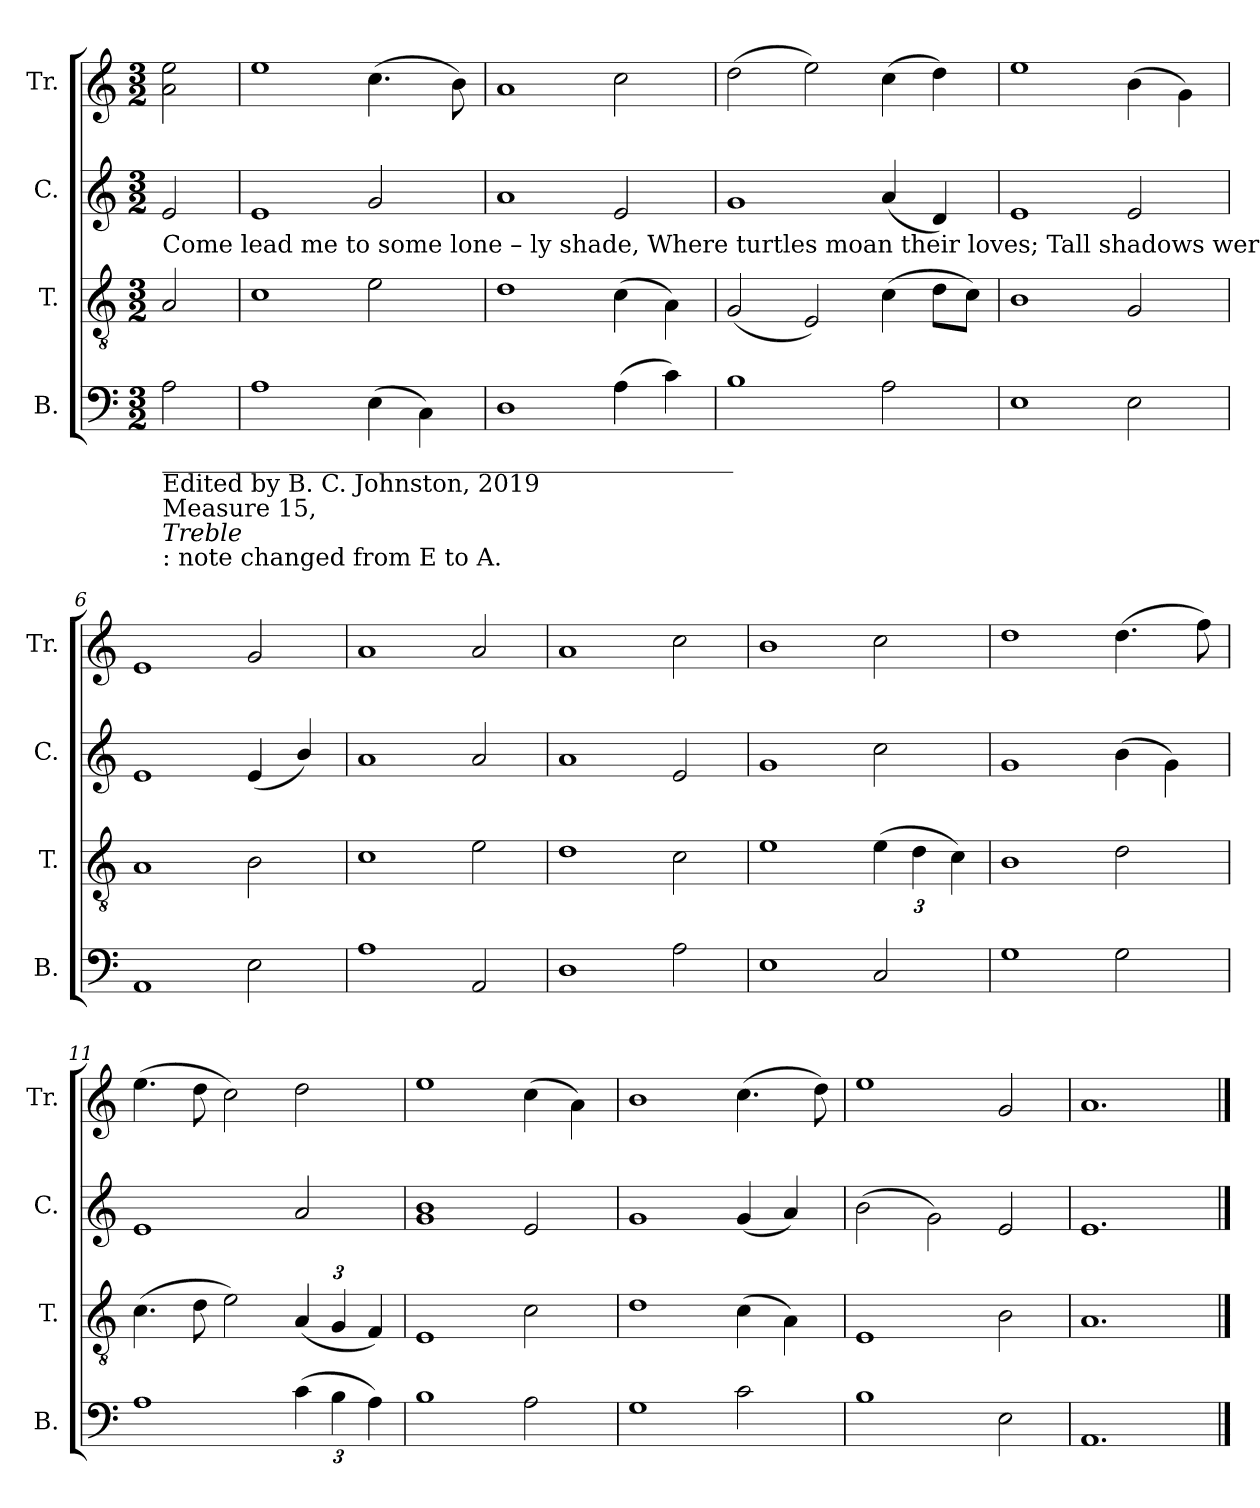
**kern	**kern	**kern	**kern
*part4	*part3	*part2	*part1
*staff4	*staff3	*staff2	*staff1
*I"B.	*I"T.	*I"C.	*I"Tr.
*I'B.	*I'T.	*I'C.	*I'Tr.
*clefF4	*clefGv2	*clefG2	*clefG2
*k[]	*k[]	*k[]	*k[]
*M3/2	*M3/2	*M3/2	*M3/2
*MM120	*MM120	*MM120	*MM120
=1	=1	=1	=1
!	!	!LO:TX:b:t=Come lead  me     to   some   lone – ly    shade, Where turtles moan their loves; Tall  shadows  were  for        lo       –      vers       made,  And grief becomes the groves.	!
!LO:TX:b:t=_______________________________________________	!	!	!
!LO:TX:b:t=Edited by B. C. Johnston, 2019	!	!	!
!LO:TX:b:t=Measure 15,	!	!	!
!LO:TX:b:i:t=Treble	!	!	!
!LO:TX:b:t=&colon; note changed from E to A.	!	!	!
2A!\	2A!/	2e!/	2a!\ 2ee!\
=2	=2	=2	=2
1A!	1c!	1e!	1ee!
(>4E!\	2e!\	2g!/	(>4.cc!\
4C!\)	.	.	.
.	.	.	8b!\)
=3	=3	=3	=3
1D!	1d!	1a!	1a!
(>4A!\	(>4c!\	2e!/	2cc!\
4c!\)	4A!\)	.	.
=4	=4	=4	=4
1B!	(<2G!/	1g!	(>2dd!\
.	2E!/)	.	2ee!\)
2A!\	(>4c!\	(<4a!/	(>4cc!\
.	8d!\L	4d!/)	4dd!\)
.	8c!\J)	.	.
=5	=5	=5	=5
1E!	1B!	1e!	1ee!
2E!\	2G!/	2e!/	(>4b!\
.	.	.	4g!\)
=6	=6	=6	=6
1AA!	1A!	1e!	1e!
2E!\	2B!\	(<4e!/	2g!/
.	.	4b!/)	.
=7	=7	=7	=7
1A!	1c!	1a!	1a!
2AA!/	2e!\	2a!/	2a!/
=8	=8	=8	=8
1D!	1d!	1a!	1a!
2A!\	2c!\	2e!/	2cc!\
=9	=9	=9	=9
1E!	1e!	1g!	1b!
*	*Xbrackettup	*	*
2C!/	(>6e!\	2cc!\	2cc!\
.	6d!\	.	.
.	6c!\)	.	.
=10	=10	=10	=10
1G!	1B!	1g!	1dd!
2G!\	2d!\	(>4b!\	(>4.dd!\
.	.	4g!\)	.
.	.	.	8ff!\)
=11	=11	=11	=11
1A!	(>4.c!\	1e!	(>4.ee!\
.	8d!\	.	8dd!\
.	2e!\)	.	2cc!\)
*Xbrackettup	*	*	*
(>6c!\	(<6A!/	2a!/	2dd!\
6B!\	6G!/	.	.
6A!\)	6F!/)	.	.
=12	=12	=12	=12
1B!	1E!	1g! 1b!	1ee!
2A!\	2c!\	2e!/	(>4cc!\
.	.	.	4a!\)
=13	=13	=13	=13
1G!	1d!	1g!	1b!
2c!\	(>4c!\	(<4g!/	(>4.cc!\
.	4A!\)	4a!/)	.
.	.	.	8dd!\)
=14	=14	=14	=14
1B!	1E!	(>2b!\	1ee!
.	.	2g!\)	.
2E!\	2B!\	2e!/	2g!/
=15	=15	=15	=15
1.AA!	1.A!	1.e!	1.a!
==	==	==	==
*-	*-	*-	*-
